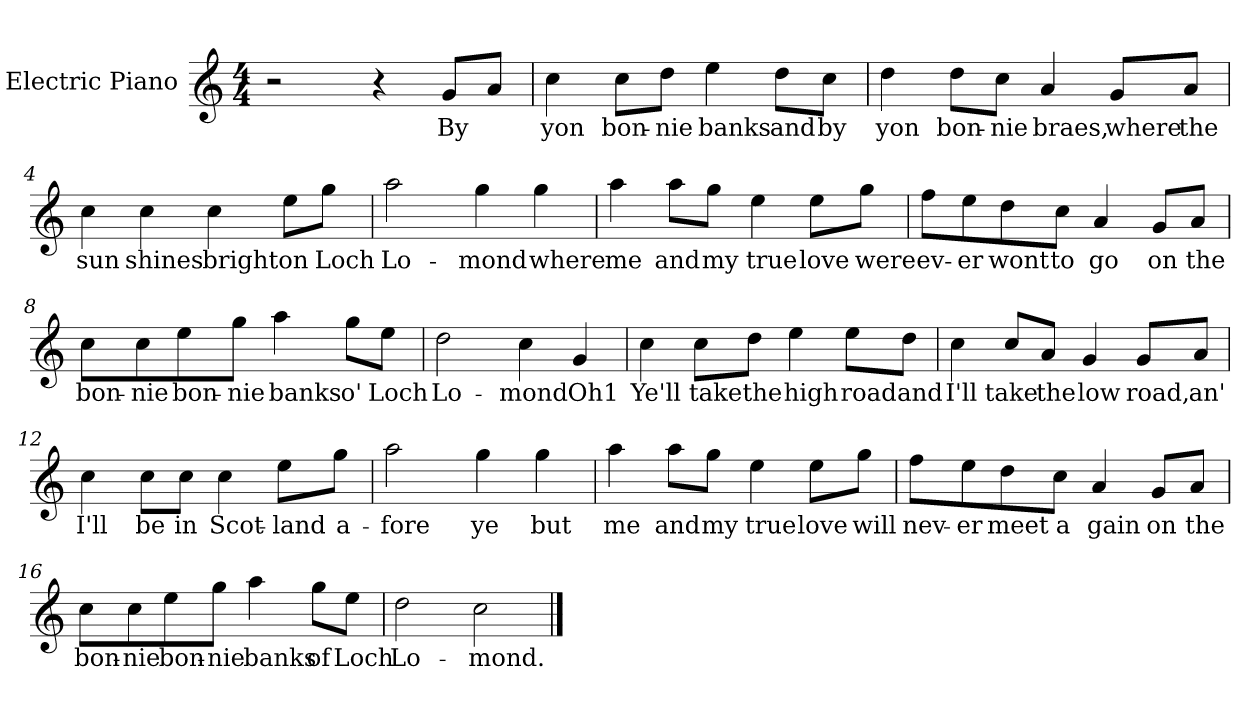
**kern	**text
*part1	*part1
*staff1	*staff1
*I"Electric Piano	*
*I'E.Pno	*
*clefG2	*
*k[]	*
*C:	*
*M4/4	*
=1	=1
2r	.
4r	.
8g/L	By
8a/J	.
=2	=2
4cc\	yon
8cc\L	bon-
8dd\J	-nie
4ee\	banks
8dd\L	and
8cc\J	by
=3	=3
4dd\	yon
8dd\L	bon-
8cc\J	-nie
4a/	braes,
8g/L	where
8a/J	the
!!LO:LB:g=z
=4	=4
4cc\	sun
4cc\	shines
4cc\	bright
8ee\L	on
8gg\J	Loch
=5	=5
2aa\	Lo-
4gg\	-mond
4gg\	where
=6	=6
4aa\	me
8aa\L	and
8gg\J	my
4ee\	true
8ee\L	love
8gg\J	were
!!LO:LB:g=z
=7	=7
8ff\L	ev-
8ee\	-er
8dd\	wont
8cc\J	to
4a/	go
8g/L	on
8a/J	the
=8	=8
8cc\L	bon-
8cc\	-nie
8ee\	bon-
8gg\J	-nie
4aa\	banks
8gg\L	o'
8ee\J	Loch
=9	=9
2dd\	Lo-
4cc\	-mond
4g/	Oh1
!!LO:LB:g=z
=10	=10
4cc\	Ye'll
8cc\L	take
8dd\J	the
4ee\	high
8ee\L	road
8dd\J	and
=11	=11
4cc\	I'll
8cc/L	take
8a/J	the
4g/	low
8g/L	road,
8a/J	an'
=12	=12
4cc\	I'll
8cc\L	be
8cc\J	in
4cc\	Scot-
8ee\L	-land
8gg\J	a-
!!LO:LB:g=z
=13	=13
2aa\	-fore
4gg\	ye
4gg\	but
=14	=14
4aa\	me
8aa\L	and
8gg\J	my
4ee\	true
8ee\L	love
8gg\J	will
=15	=15
8ff\L	nev-
8ee\	-er
8dd\	meet
8cc\J	a
4a/	gain
8g/L	on
8a/J	the
!!LO:LB:g=z
=16	=16
8cc\L	bon-
8cc\	-nie
8ee\	bon-
8gg\J	-nie
4aa\	banks
8gg\L	of
8ee\J	Loch
=17	=17
2dd\	Lo-
2cc\	-mond.-
==	==
*-	*-
